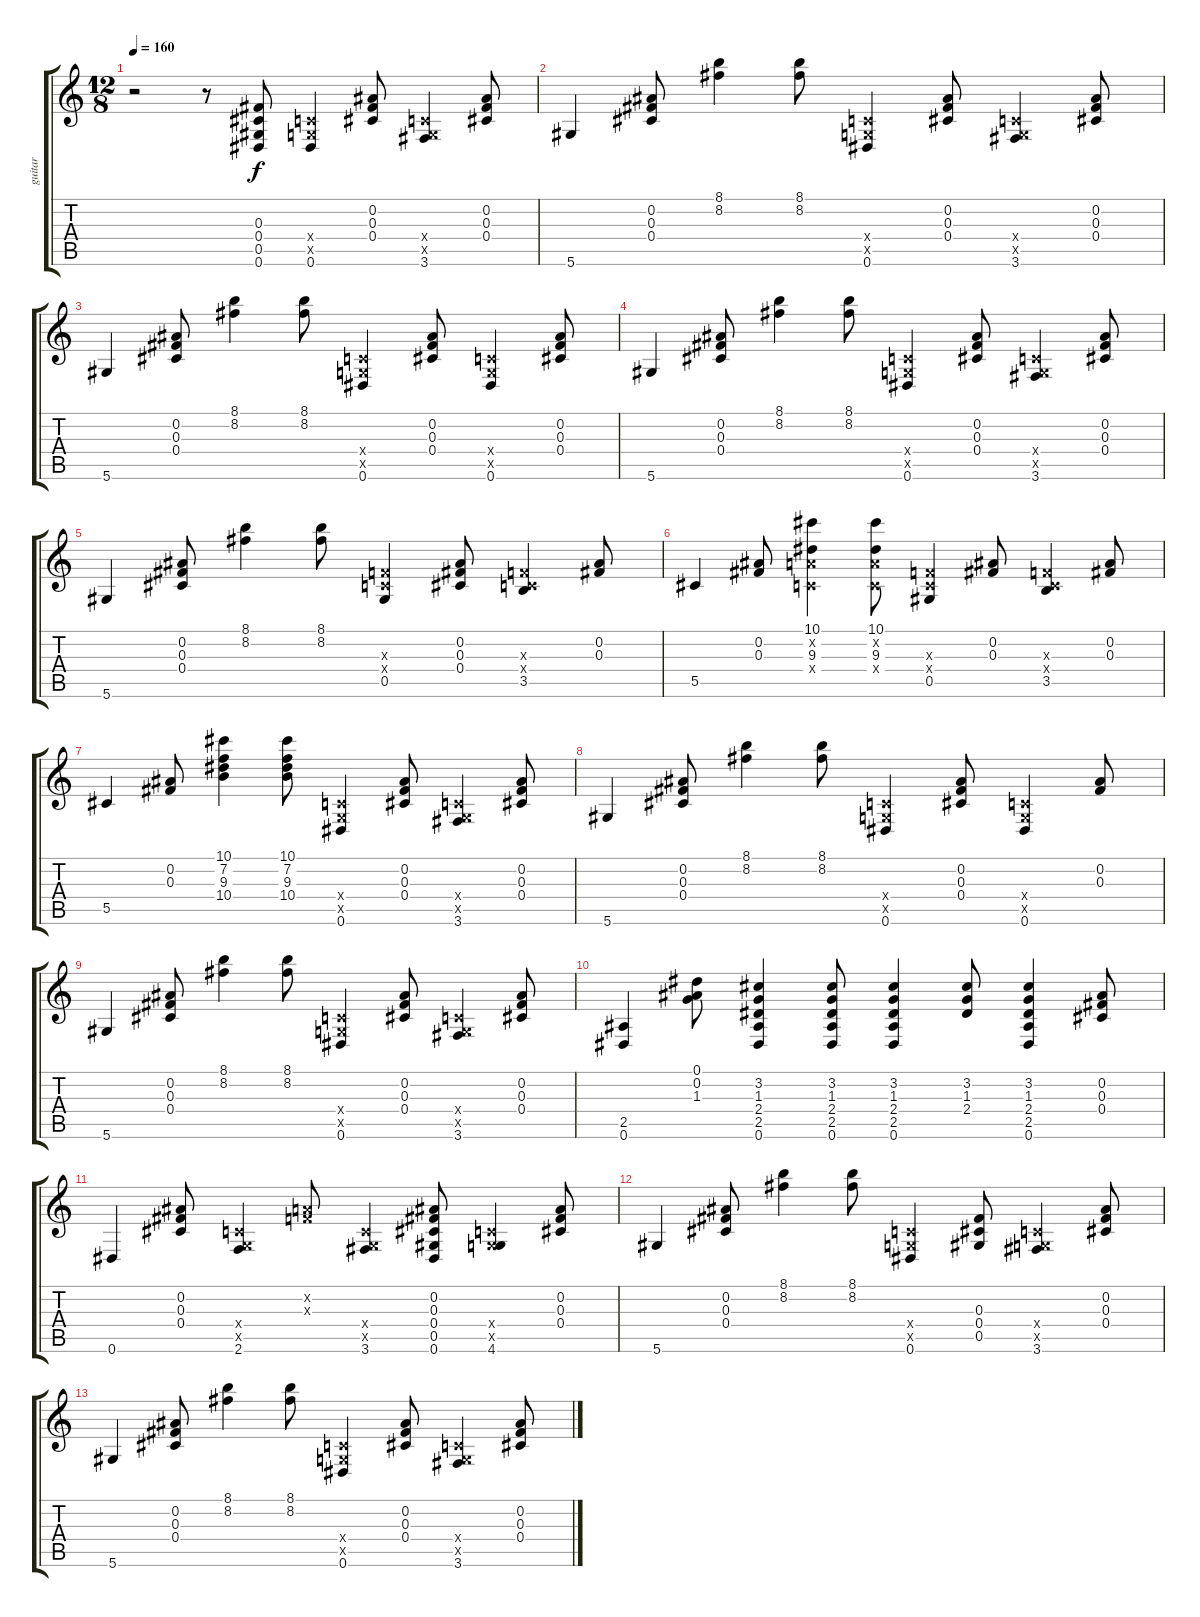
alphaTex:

\track ("guitar" "guitar") {instrument overdrivenguitar}
\staff {score tabs}
\tuning (Eb4 Bb3 Gb3 Db3 Ab2 Eb2) {hide}
\ts (12 8)
\tempo 160
\clef g2
\ks c
r.2{dy f instrument overdrivenguitar} r.8 (0.3 0.4 0.5 0.6).8 (-1.4{x} -1.5{x} 0.6).4 (0.2 0.3 0.4).8 (-1.4{x} -1.5{x} 3.6).4 (0.2 0.3 0.4).8 |
5.6.4 (0.2 0.3 0.4).8 (8.1 8.2).4 (8.1 8.2).8 (-1.4{x} -1.5{x} 0.6).4 (0.2 0.3 0.4).8 (-1.4{x} -1.5{x} 3.6).4 (0.2 0.3 0.4).8 |
5.6.4 (0.2 0.3 0.4).8 (8.1 8.2).4 (8.1 8.2).8 (-1.4{x} -1.5{x} 0.6).4 (0.2 0.3 0.4).8 (-1.4{x} -1.5{x} 0.6).4 (0.2 0.3 0.4).8 |
5.6.4 (0.2 0.3 0.4).8 (8.1 8.2).4 (8.1 8.2).8 (-1.4{x} -1.5{x} 0.6).4 (0.2 0.3 0.4).8 (-1.4{x} -1.5{x} 3.6).4 (0.2 0.3 0.4).8 |
5.6.4 (0.2 0.3 0.4).8 (8.1 8.2).4 (8.1 8.2).8 (-1.3{x} -1.4{x} 0.5).4 (0.2 0.3 0.4).8 (-1.3{x} -1.4{x} 3.5).4 (0.2 0.3).8 |
5.5.4 (0.2 0.3).8 (10.1 -1.2{x} 9.3 -1.4{x}).4 (10.1 -1.2{x} 9.3 -1.4{x}).8 (-1.3{x} -1.4{x} 0.5).4 (0.2 0.3).8 (-1.3{x} -1.4{x} 3.5).4 (0.2 0.3).8 |
5.5.4 (0.2 0.3).8 (10.1 7.2 9.3 10.4).4 (10.1 7.2 9.3 10.4).8 (-1.4{x} -1.5{x} 0.6).4 (0.2 0.3 0.4).8 (-1.4{x} -1.5{x} 3.6).4 (0.2 0.3 0.4).8 |
5.6.4 (0.2 0.3 0.4).8 (8.1 8.2).4 (8.1 8.2).8 (-1.4{x} -1.5{x} 0.6).4 (0.2 0.3 0.4).8 (-1.4{x} -1.5{x} 0.6).4 (0.2 0.3).8 |
5.6.4 (0.2 0.3 0.4).8 (8.1 8.2).4 (8.1 8.2).8 (-1.4{x} -1.5{x} 0.6).4 (0.2 0.3 0.4).8 (-1.4{x} -1.5{x} 3.6).4 (0.2 0.3 0.4).8 |
(2.5 0.6).4 (0.1 0.2 1.3).8 (3.2 1.3 2.4 2.5 0.6).4 (3.2 1.3 2.4 2.5 0.6).8 (3.2 1.3 2.4 2.5 0.6).4 (3.2 1.3 2.4).8 (3.2 1.3 2.4 2.5 0.6).4 (0.2 0.3 0.4).8 |
0.6.4 (0.2 0.3 0.4).8 (-1.4{x} -1.5{x} 2.6).4 (-1.2{x} -1.3{x}).8 (-1.4{x} -1.5{x} 3.6).4 (0.2 0.3 0.4 0.5 0.6).8 (-1.4{x} -1.5{x} 4.6).4 (0.2 0.3 0.4).8 |
5.6.4 (0.2 0.3 0.4).8 (8.1 8.2).4 (8.1 8.2).8 (-1.4{x} -1.5{x} 0.6).4 (0.3 0.4 0.5).8 (-1.4{x} -1.5{x} 3.6).4 (0.2 0.3 0.4).8 |
5.6.4 (0.2 0.3 0.4).8 (8.1 8.2).4 (8.1 8.2).8 (-1.4{x} -1.5{x} 0.6).4 (0.2 0.3 0.4).8 (-1.4{x} -1.5{x} 3.6).4 (0.2 0.3 0.4).8
